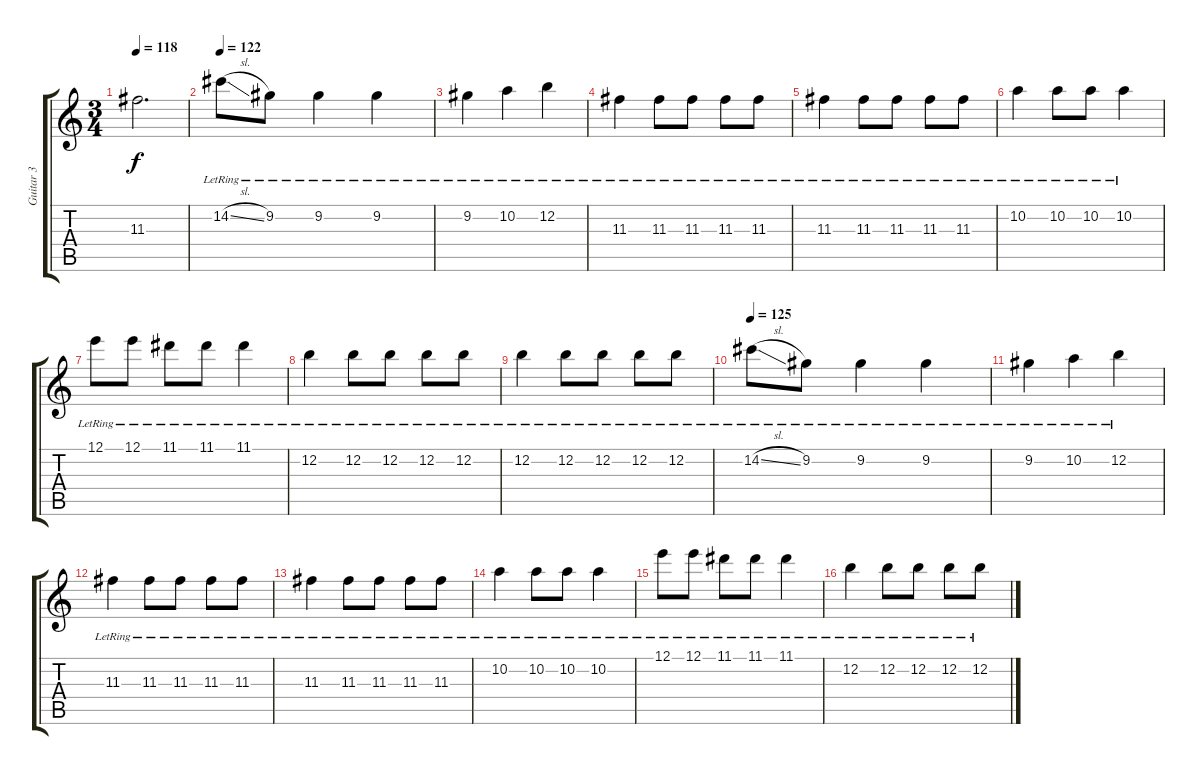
\track ("Guitar 3" "Guitar 3") {instrument electricguitarjazz}
\staff {score tabs}
\tuning (E4 B3 G3 D3 A2 E2) {hide}
\ts (3 4)
\tempo 118
\clef g2
\ks c
11.3{t}.2{d dy f} |
\tempo 122
14.2{sl lr}.8 9.2{lr}.8 9.2{lr}.4 9.2{lr}.4 |
9.2{lr}.4 10.2{lr}.4 12.2{lr}.4 |
11.3{lr}.4 11.3{lr}.8 11.3{lr}.8 11.3{lr}.8 11.3{lr}.8 |
11.3{lr}.4 11.3{lr}.8 11.3{lr}.8 11.3{lr}.8 11.3{lr}.8 |
10.2{lr}.4 10.2{lr}.8 10.2{lr}.8 10.2{lr}.4 |
12.1{lr}.8 12.1{lr}.8 11.1{lr}.8 11.1{lr}.8 11.1{lr}.4 |
12.2{lr}.4 12.2{lr}.8 12.2{lr}.8 12.2{lr}.8 12.2{lr}.8 |
12.2{lr}.4 12.2{lr}.8 12.2{lr}.8 12.2{lr}.8 12.2{lr}.8 |
\tempo 125
14.2{sl lr}.8 9.2{lr}.8 9.2{lr}.4 9.2{lr}.4 |
9.2{lr}.4 10.2{lr}.4 12.2{lr}.4 |
11.3{lr}.4 11.3{lr}.8 11.3{lr}.8 11.3{lr}.8 11.3{lr}.8 |
11.3{lr}.4 11.3{lr}.8 11.3{lr}.8 11.3{lr}.8 11.3{lr}.8 |
10.2{lr}.4 10.2{lr}.8 10.2{lr}.8 10.2{lr}.4 |
12.1{lr}.8 12.1{lr}.8 11.1{lr}.8 11.1{lr}.8 11.1{lr}.4 |
12.2{lr}.4 12.2{lr}.8 12.2{lr}.8 12.2{lr}.8 12.2{lr}.8
